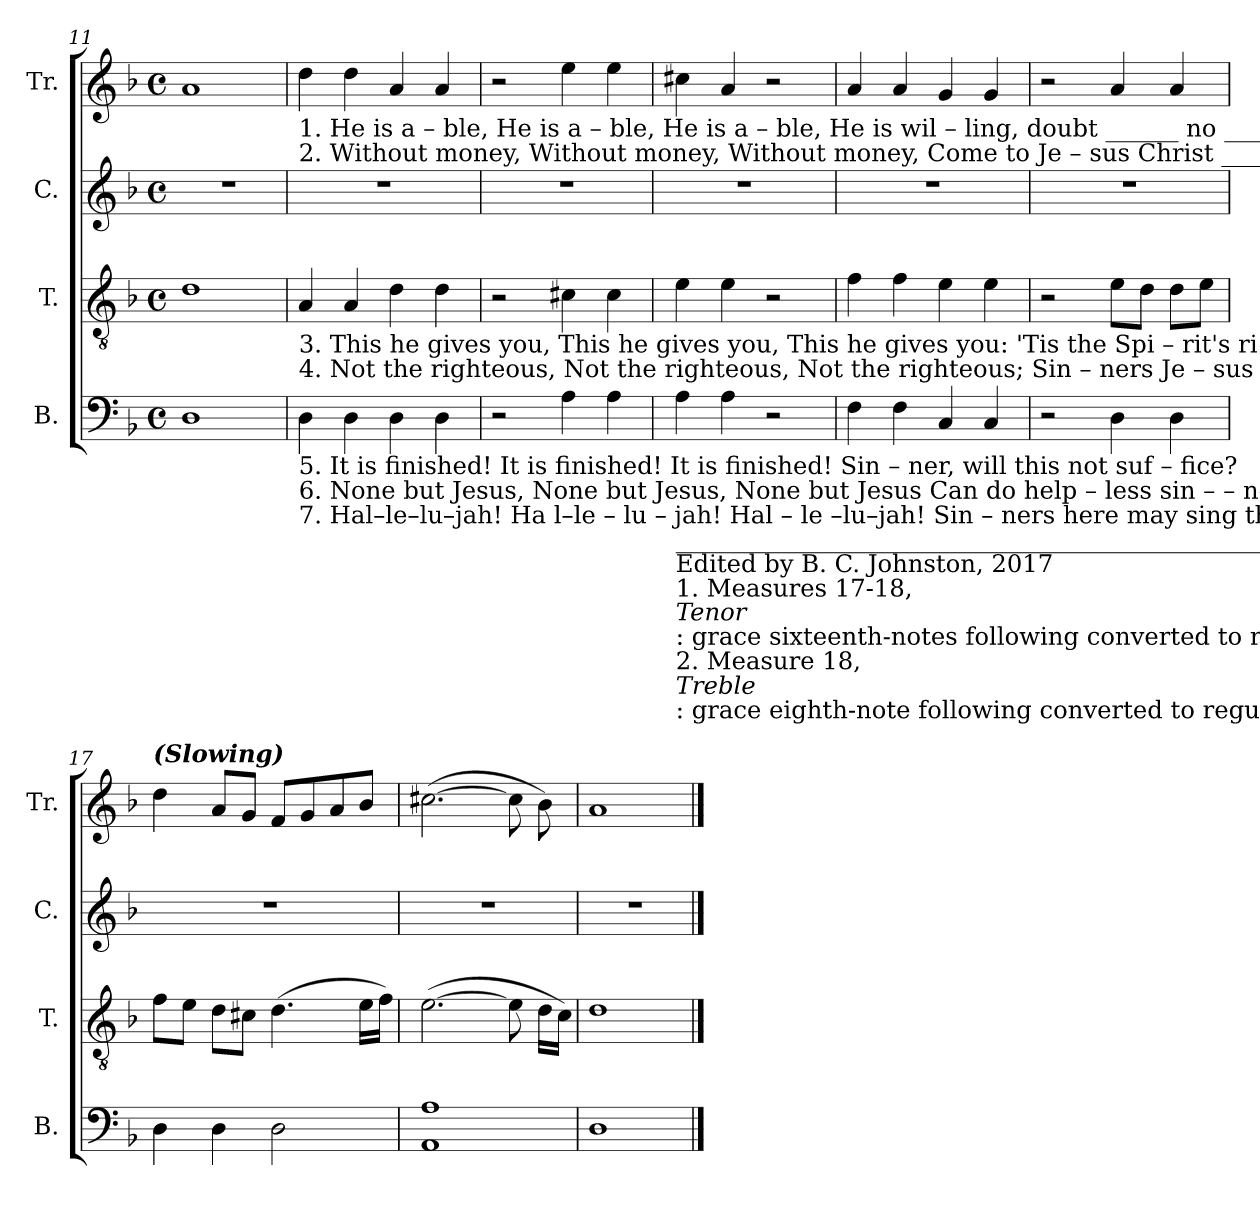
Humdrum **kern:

**kern	**kern	**kern	**kern
*part4	*part3	*part2	*part1
*staff4	*staff3	*staff2	*staff1
*I"B.	*I"T.	*I"C.	*I"Tr.
*I'B.	*I'T.	*I'C.	*I'Tr.
*clefF4	*clefGv2	*clefG2	*clefG2
*k[b-]	*k[b-]	*k[b-]	*k[b-]
*M4/4	*M4/4	*M4/4	*M4/4
*met(c)	*met(c)	*met(c)	*met(c)
=11	=11	=11	=11
1D	1d	1r	1a
!!LO:LB:g=z
=12	=12	=12	=12
!	!	!	!LO:TX:b:t=1. He  is   a – ble,           He   is      a –  ble,          He  is   a – ble,             He      is        wil   –  ling,        doubt ______    no ________  more!
!	!	!	!LO:TX:b:t=2. Without  money,         Without   money,            Without money,            Come  to       Je   –   sus          Christ ______    and _______    buy.
!	!LO:TX:b:t=3. This he gives you,      This he gives you,        This he gives you&colon;           'Tis     the      Spi   –  rit's       ri       –        –         sing  _____    beam.	!	!
!	!LO:TX:b:t=4. Not the righteous,     Not the righteous,       Not the righteous;           Sin – ners     Je    –   sus       came ________    to   _____     call.	!	!
!LO:TX:b:t=5. It  is  finished!              It    is     finished!          It   is    finished!         Sin  –  ner,      will      this        not                           suf          –          fice?	!	!	!
!LO:TX:b:t=6. None but Jesus,            None  but  Jesus,          None but Jesus          Can      do       help – less         sin       –        –       ners                    good.	!	!	!
!LO:TX:b:t=7. Hal–le–lu–jah!            Ha l–le – lu – jah!       Hal – le –lu–jah!       Sin  – ners     here     may       sing                          the                     same.	!	!	!
4D\	4A/	1r	4dd\
4D\	4A/	.	4dd\
4D\	4d\	.	4a/
4D\	4d\	.	4a/
=13	=13	=13	=13
2r	2r	1r	2r
4A\	4c#X\	.	4ee\
4A\	4c#\	.	4ee\
=14	=14	=14	=14
!LO:TX:b:t=________________________________________________________________________________	!	!	!
!LO:TX:b:t=Edited by B. C. Johnston, 2017	!	!	!
!LO:TX:b:t=1. Measures 17-18,	!	!	!
!LO:TX:b:i:t=Tenor	!	!	!
!LO:TX:b:t=&colon; grace sixteenth-notes following converted to regular sixteenth-notes.	!	!	!
!LO:TX:b:t=2. Measure 18,	!	!	!
!LO:TX:b:i:t=Treble	!	!	!
!LO:TX:b:t=&colon; grace eighth-note following converted to regular eighth-note.	!	!	!
4A\	4e\	1r	4cc#X\
4A\	4e\	.	4a/
2r	2r	.	2r
=15	=15	=15	=15
4F\	4f\	1r	4a/
4F\	4f\	.	4a/
4C/	4e\	.	4g/
4C/	4e\	.	4g/
=16	=16	=16	=16
2r	2r	1r	2r
4D\	8e\L	.	4a/
.	8d\J	.	.
4D\	8d\L	.	4a/
.	8e\J	.	.
=17	=17	=17	=17
*	*	*	*MM90
!	!	!	!LO:TX:a:Bi:t=(Slowing)
4D\	8f\L	1r	4dd\
.	8e\J	.	.
4D\	8d\L	.	8a/L
.	8c#X\J	.	8g/J
*	*	*	*MM75
2D\	(4.d\	.	8f/L
.	.	.	8g/
.	.	.	8a/
.	16e\LL	.	8b-/J
.	16f\JJ)	.	.
=18	=18	=18	=18
1AA 1A	([2.e\	1r	([2.cc#X\
.	8e\]	.	8cc#\]
.	16d\LL	.	8b-\)
.	16c\JJ)	.	.
=19	=19	=19	=19
1D	1d	1r	1a
==	==	==	==
*-	*-	*-	*-
